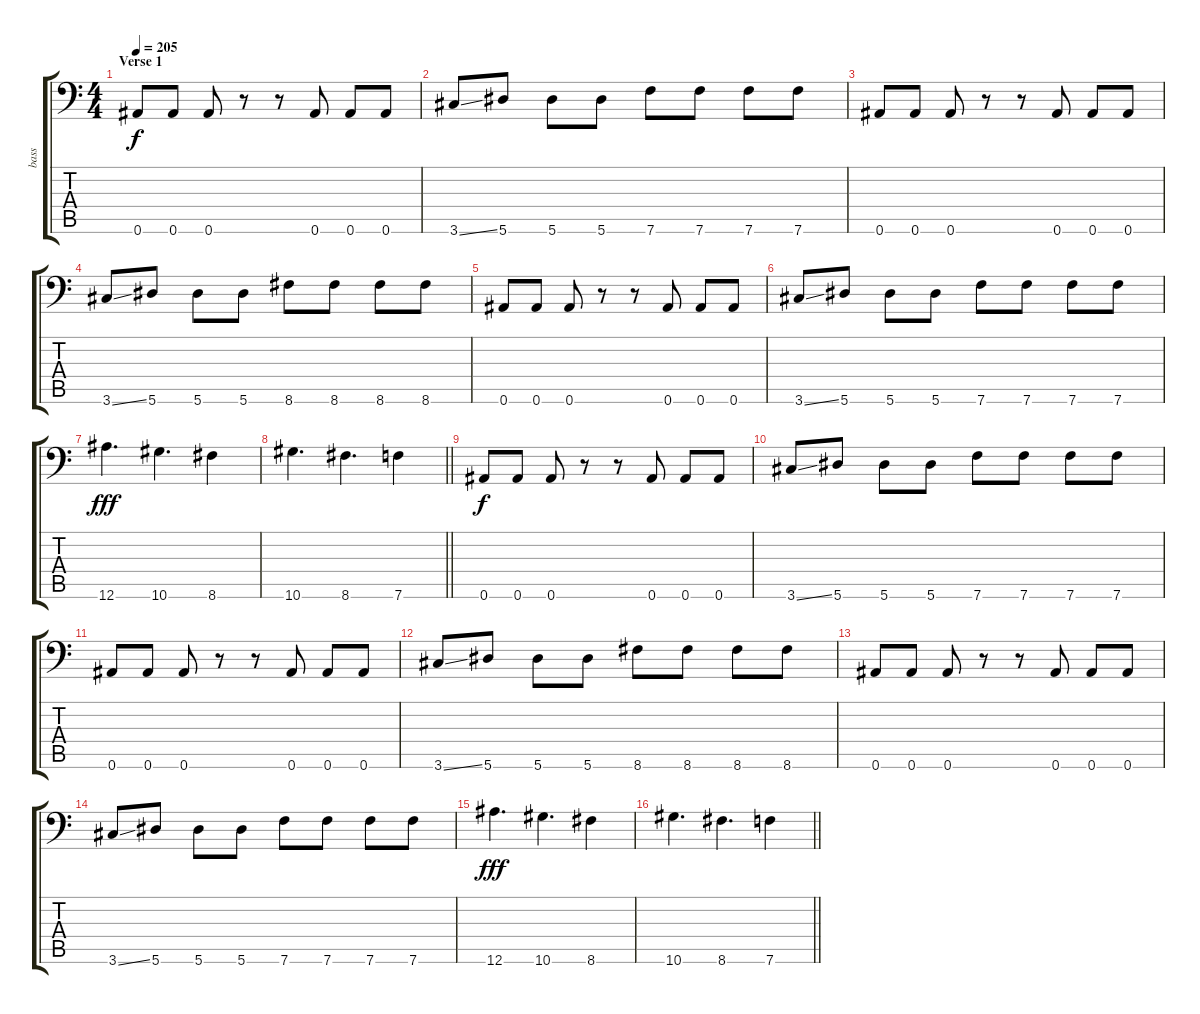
\track ("bass" "bass") {instrument electricbassfinger}
\staff {score tabs}
\tuning (C4 G3 Eb3 Bb2 F2 Bb1) {hide}
\ts (4 4)
\section ("" "Verse 1")
\tempo 205
\clef f4
\ks c
0.6.8{dy f} 0.6.8 0.6.8 r.8 r.8 0.6.8 0.6.8 0.6.8 |
3.6{ss}.8 5.6.8 5.6.8 5.6.8 7.6.8 7.6.8 7.6.8 7.6.8 |
0.6.8 0.6.8 0.6.8 r.8 r.8 0.6.8 0.6.8 0.6.8 |
3.6{ss}.8 5.6.8 5.6.8 5.6.8 8.6.8 8.6.8 8.6.8 8.6.8 |
0.6.8 0.6.8 0.6.8 r.8 r.8 0.6.8 0.6.8 0.6.8 |
3.6{ss}.8 5.6.8 5.6.8 5.6.8 7.6.8 7.6.8 7.6.8 7.6.8 |
12.6.4{d dy fff} 10.6.4{d} 8.6.4 |
\barLineRight lightlight
10.6.4{d} 8.6.4{d} 7.6.4 |
0.6.8{dy f} 0.6.8 0.6.8 r.8 r.8 0.6.8 0.6.8 0.6.8 |
3.6{ss}.8 5.6.8 5.6.8 5.6.8 7.6.8 7.6.8 7.6.8 7.6.8 |
0.6.8 0.6.8 0.6.8 r.8 r.8 0.6.8 0.6.8 0.6.8 |
3.6{ss}.8 5.6.8 5.6.8 5.6.8 8.6.8 8.6.8 8.6.8 8.6.8 |
0.6.8 0.6.8 0.6.8 r.8 r.8 0.6.8 0.6.8 0.6.8 |
3.6{ss}.8 5.6.8 5.6.8 5.6.8 7.6.8 7.6.8 7.6.8 7.6.8 |
12.6.4{d dy fff} 10.6.4{d} 8.6.4 |
\barLineRight lightlight
10.6.4{d} 8.6.4{d} 7.6.4
